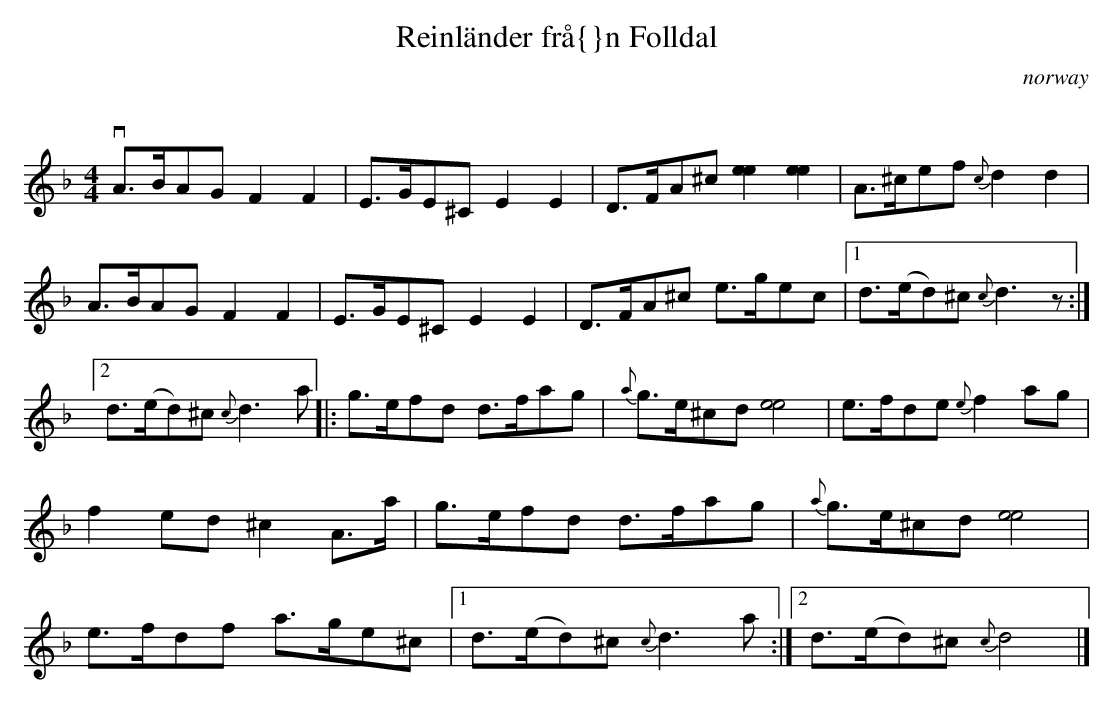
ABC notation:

X:1
T:Reinl\"ander fr\aa{}n Folldal
O:norway
Q:170
M:4/4
L:1/8
K:Dm
vA>BAG F2 F2 | E>GE^C E2 E2 | \
D>FA^c [e2e2] [e2e2] | A>^cef {c}d2 d2 | \
A>BAG F2 F2 | E>GE^C E2 E2 | D>FA^c e>gec \
|1 d>(ed)^c {c}d3 z :|2 d>(ed)^c {c}d3 a |: \
g>efd d>fag | {a}g>e^cd [e4e4] | \
e>fde {e}f2 ag | f2 ed ^c2 A>a | \
g>efd d>fag | {a}g>e^cd [e4e4] | \
e>fdf a>ge^c \
|1 d>(ed)^c {c}d3 a :|2 d>(ed)^c {c}d4 |]
